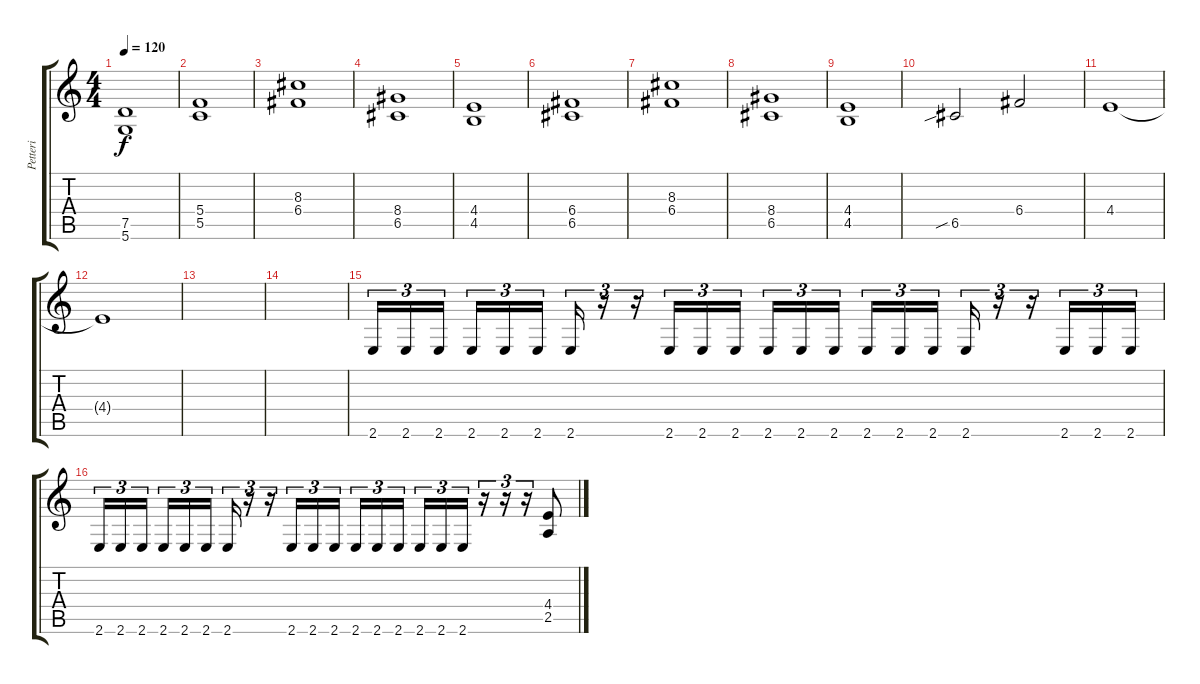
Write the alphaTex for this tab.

\track ("Petteri" "Petteri") {instrument distortionguitar}
\staff {score tabs}
\tuning (D4 A3 F3 C3 G2 D2) {hide}
\ts (4 4)
\tempo 120
\clef g2
\ks c
(7.5 5.6).1{dy f} |
(5.4 5.5).1 |
(8.3 6.4).1 |
(8.4 6.5).1 |
(4.4 4.5).1 |
(6.4 6.5).1 |
(8.3 6.4).1 |
(8.4 6.5).1 |
(4.4 4.5).1 |
6.5{sib}.2 6.4.2 |
4.4.1 |
4.4{t}.1 |
|
|
2.6.16{tu (3 2)} 2.6.16{tu (3 2)} 2.6.16{tu (3 2) beam splitsecondary} 2.6.16{tu (3 2)} 2.6.16{tu (3 2)} 2.6.16{tu (3 2)} 2.6.16{tu (3 2)} r.16{tu (3 2)} r.16{tu (3 2)} 2.6.16{tu (3 2)} 2.6.16{tu (3 2)} 2.6.16{tu (3 2)} 2.6.16{tu (3 2)} 2.6.16{tu (3 2)} 2.6.16{tu (3 2) beam splitsecondary} 2.6.16{tu (3 2)} 2.6.16{tu (3 2)} 2.6.16{tu (3 2)} 2.6.16{tu (3 2)} r.16{tu (3 2)} r.16{tu (3 2)} 2.6.16{tu (3 2)} 2.6.16{tu (3 2)} 2.6.16{tu (3 2)} |
2.6.16{tu (3 2)} 2.6.16{tu (3 2)} 2.6.16{tu (3 2) beam splitsecondary} 2.6.16{tu (3 2)} 2.6.16{tu (3 2)} 2.6.16{tu (3 2)} 2.6.16{tu (3 2)} r.16{tu (3 2)} r.16{tu (3 2)} 2.6.16{tu (3 2)} 2.6.16{tu (3 2)} 2.6.16{tu (3 2)} 2.6.16{tu (3 2)} 2.6.16{tu (3 2)} 2.6.16{tu (3 2) beam splitsecondary} 2.6.16{tu (3 2)} 2.6.16{tu (3 2)} 2.6.16{tu (3 2)} r.16{tu (3 2)} r.16{tu (3 2)} r.16{tu (3 2)} (4.4 2.5).8
